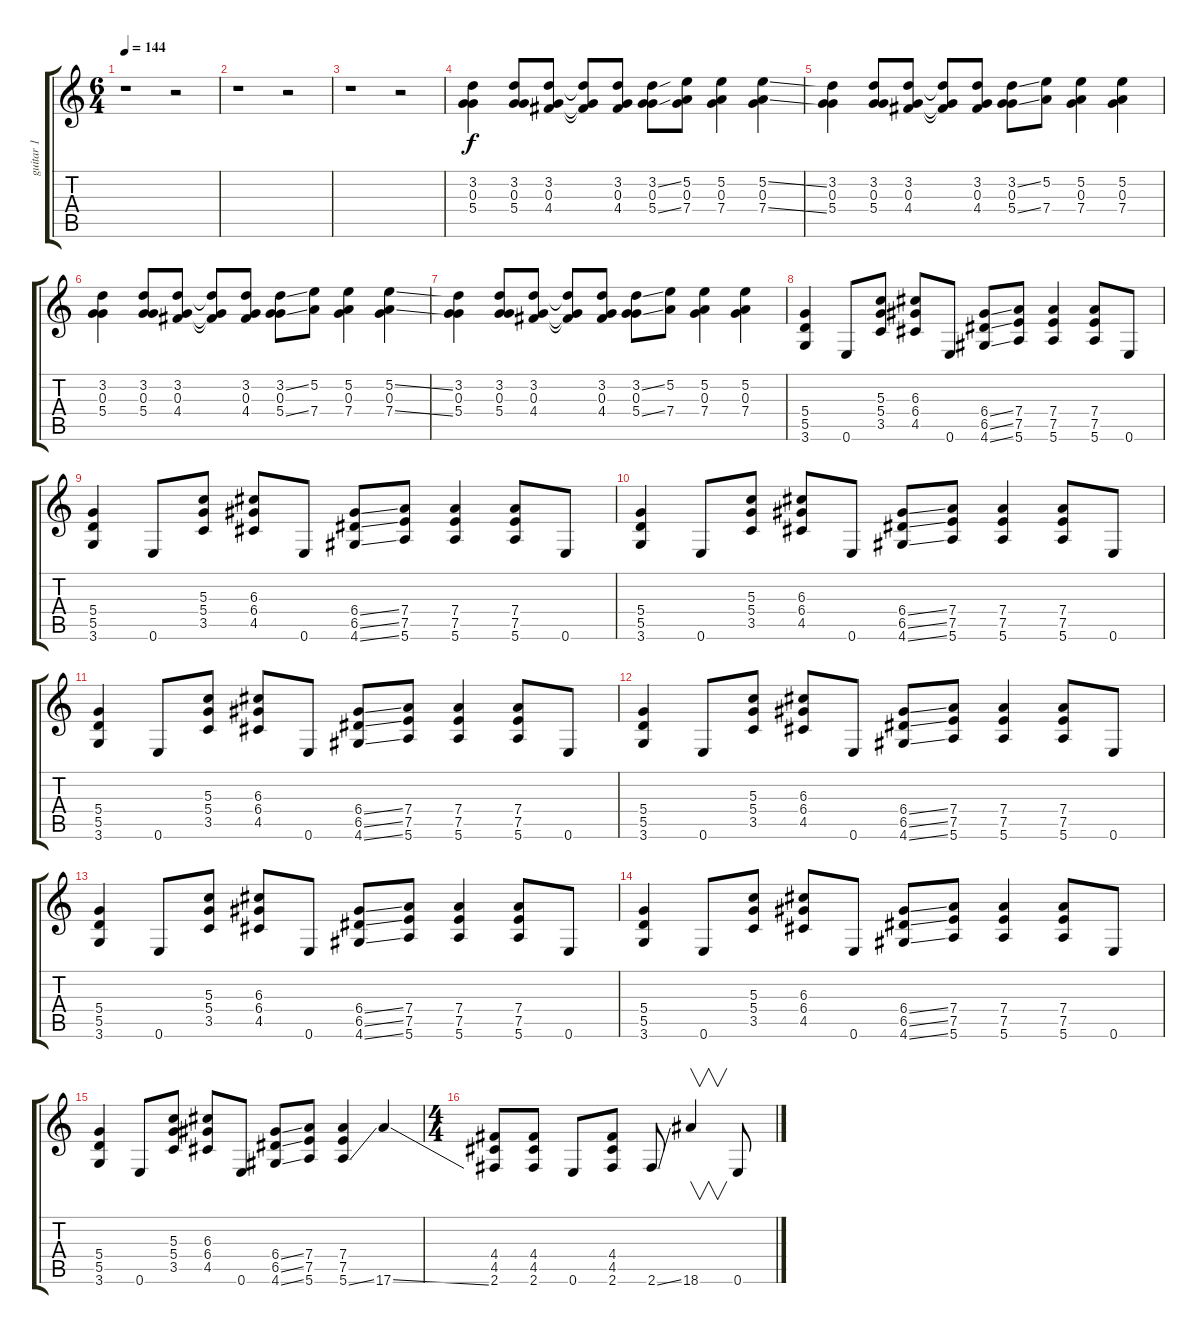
\track ("guitar 1" "guitar 1") {instrument overdrivenguitar}
\staff {score tabs}
\tuning (E4 B3 G3 D3 A2 E2) {hide}
\ts (6 4)
\tempo 144
\clef g2
\ks c
r.1{dy f} r.2 |
r.1 r.2 |
r.1 r.2 |
(3.2 0.3 5.4).4 (3.2 0.3 5.4).8 (3.2 0.3 4.4).8 (3.2{t} 0.3{t} 4.4{t}).8 (3.2 0.3 4.4).8 (3.2{ss} 0.3 5.4{ss}).8 (5.2 0.3 7.4).8 (5.2 0.3 7.4).4 (5.2{ss} 0.3 7.4{ss}).4 |
(3.2 0.3 5.4).4 (3.2 0.3 5.4).8 (3.2 0.3 4.4).8 (3.2{t} 0.3{t} 4.4{t}).8 (3.2 0.3 4.4).8 (3.2{ss} 0.3 5.4{ss}).8 (5.2 7.4).8 (5.2 0.3 7.4).4 (5.2 0.3 7.4).4 |
(3.2 0.3 5.4).4 (3.2 0.3 5.4).8 (3.2 0.3 4.4).8 (3.2{t} 0.3{t} 4.4{t}).8 (3.2 0.3 4.4).8 (3.2{ss} 0.3 5.4{ss}).8 (5.2 7.4).8 (5.2 0.3 7.4).4 (5.2{ss} 0.3 7.4{ss}).4 |
(3.2 0.3 5.4).4 (3.2 0.3 5.4).8 (3.2 0.3 4.4).8 (3.2{t} 0.3{t} 4.4{t}).8 (3.2 0.3 4.4).8 (3.2{ss} 0.3 5.4{ss}).8 (5.2 7.4).8 (5.2 0.3 7.4).4 (5.2 0.3 7.4).4 |
(5.4 5.5 3.6).4 0.6.8 (5.3 5.4 3.5).8 (6.3 6.4 4.5).8 0.6.8 (6.4{ss} 6.5{ss} 4.6{ss}).8 (7.4 7.5 5.6).8 (7.4 7.5 5.6).4 (7.4 7.5 5.6).8 0.6.8 |
(5.4 5.5 3.6).4 0.6.8 (5.3 5.4 3.5).8 (6.3 6.4 4.5).8 0.6.8 (6.4{ss} 6.5{ss} 4.6{ss}).8 (7.4 7.5 5.6).8 (7.4 7.5 5.6).4 (7.4 7.5 5.6).8 0.6.8 |
(5.4 5.5 3.6).4 0.6.8 (5.3 5.4 3.5).8 (6.3 6.4 4.5).8 0.6.8 (6.4{ss} 6.5{ss} 4.6{ss}).8 (7.4 7.5 5.6).8 (7.4 7.5 5.6).4 (7.4 7.5 5.6).8 0.6.8 |
(5.4 5.5 3.6).4 0.6.8 (5.3 5.4 3.5).8 (6.3 6.4 4.5).8 0.6.8 (6.4{ss} 6.5{ss} 4.6{ss}).8 (7.4 7.5 5.6).8 (7.4 7.5 5.6).4 (7.4 7.5 5.6).8 0.6.8 |
(5.4 5.5 3.6).4 0.6.8 (5.3 5.4 3.5).8 (6.3 6.4 4.5).8 0.6.8 (6.4{ss} 6.5{ss} 4.6{ss}).8 (7.4 7.5 5.6).8 (7.4 7.5 5.6).4 (7.4 7.5 5.6).8 0.6.8 |
(5.4 5.5 3.6).4 0.6.8 (5.3 5.4 3.5).8 (6.3 6.4 4.5).8 0.6.8 (6.4{ss} 6.5{ss} 4.6{ss}).8 (7.4 7.5 5.6).8 (7.4 7.5 5.6).4 (7.4 7.5 5.6).8 0.6.8 |
(5.4 5.5 3.6).4 0.6.8 (5.3 5.4 3.5).8 (6.3 6.4 4.5).8 0.6.8 (6.4{ss} 6.5{ss} 4.6{ss}).8 (7.4 7.5 5.6).8 (7.4 7.5 5.6).4 (7.4 7.5 5.6).8 0.6.8 |
(5.4 5.5 3.6).4 0.6.8 (5.3 5.4 3.5).8 (6.3 6.4 4.5).8 0.6.8 (6.4{ss} 6.5{ss} 4.6{ss}).8 (7.4 7.5 5.6).8 (7.4 7.5 5.6{ss}).4 17.6{ss}.4 |
\ts (4 4)
(4.4 4.5 2.6).8 (4.4 4.5 2.6).8 0.6.8 (4.4 4.5 2.6).8 2.6{ss}.8 18.6.4{v} 0.6.8
